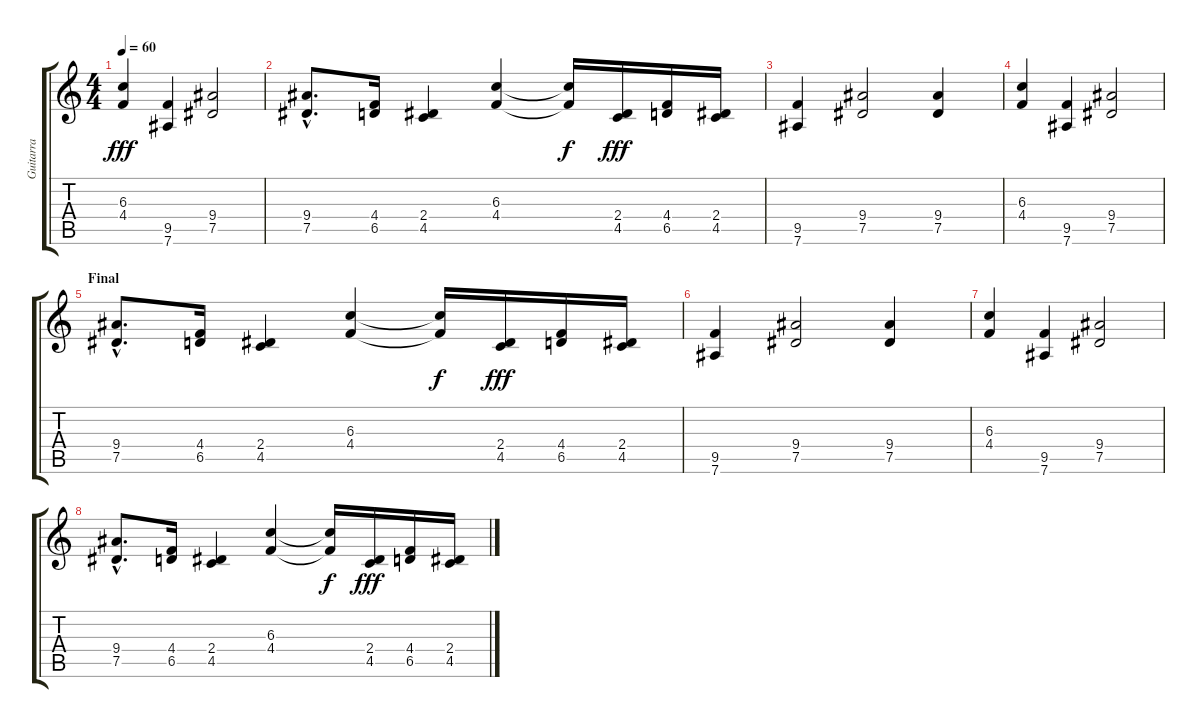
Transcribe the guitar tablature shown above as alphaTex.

\track ("Guitarra" "Guitarra") {instrument distortionguitar}
\staff {score tabs}
\tuning (Eb4 Bb3 Gb3 Db3 Ab2 Eb2) {hide}
\ts (4 4)
\tempo 60
\clef g2
\ks c
(6.3 4.4).4{dy fff} (9.5 7.6).4 (9.4 7.5).2 |
(9.4{hac} 7.5{hac}).8{d} (4.4 6.5).16 (2.4 4.5).4 (6.3 4.4).4 (6.3{t} 4.4{t}).16{dy f} (2.4 4.5).16{dy fff} (4.4 6.5).16 (2.4 4.5).16 |
(9.5 7.6).4 (9.4 7.5).2 (9.4 7.5).4 |
(6.3 4.4).4 (9.5 7.6).4 (9.4 7.5).2 |
\section ("" "Final")
(9.4{hac} 7.5{hac}).8{d} (4.4 6.5).16 (2.4 4.5).4 (6.3 4.4).4 (6.3{t} 4.4{t}).16{dy f} (2.4 4.5).16{dy fff} (4.4 6.5).16 (2.4 4.5).16 |
(9.5 7.6).4 (9.4 7.5).2 (9.4 7.5).4 |
(6.3 4.4).4 (9.5 7.6).4 (9.4 7.5).2 |
(9.4{hac} 7.5{hac}).8{d} (4.4 6.5).16 (2.4 4.5).4 (6.3 4.4).4 (6.3{t} 4.4{t}).16{dy f} (2.4 4.5).16{dy fff} (4.4 6.5).16 (2.4 4.5).16
